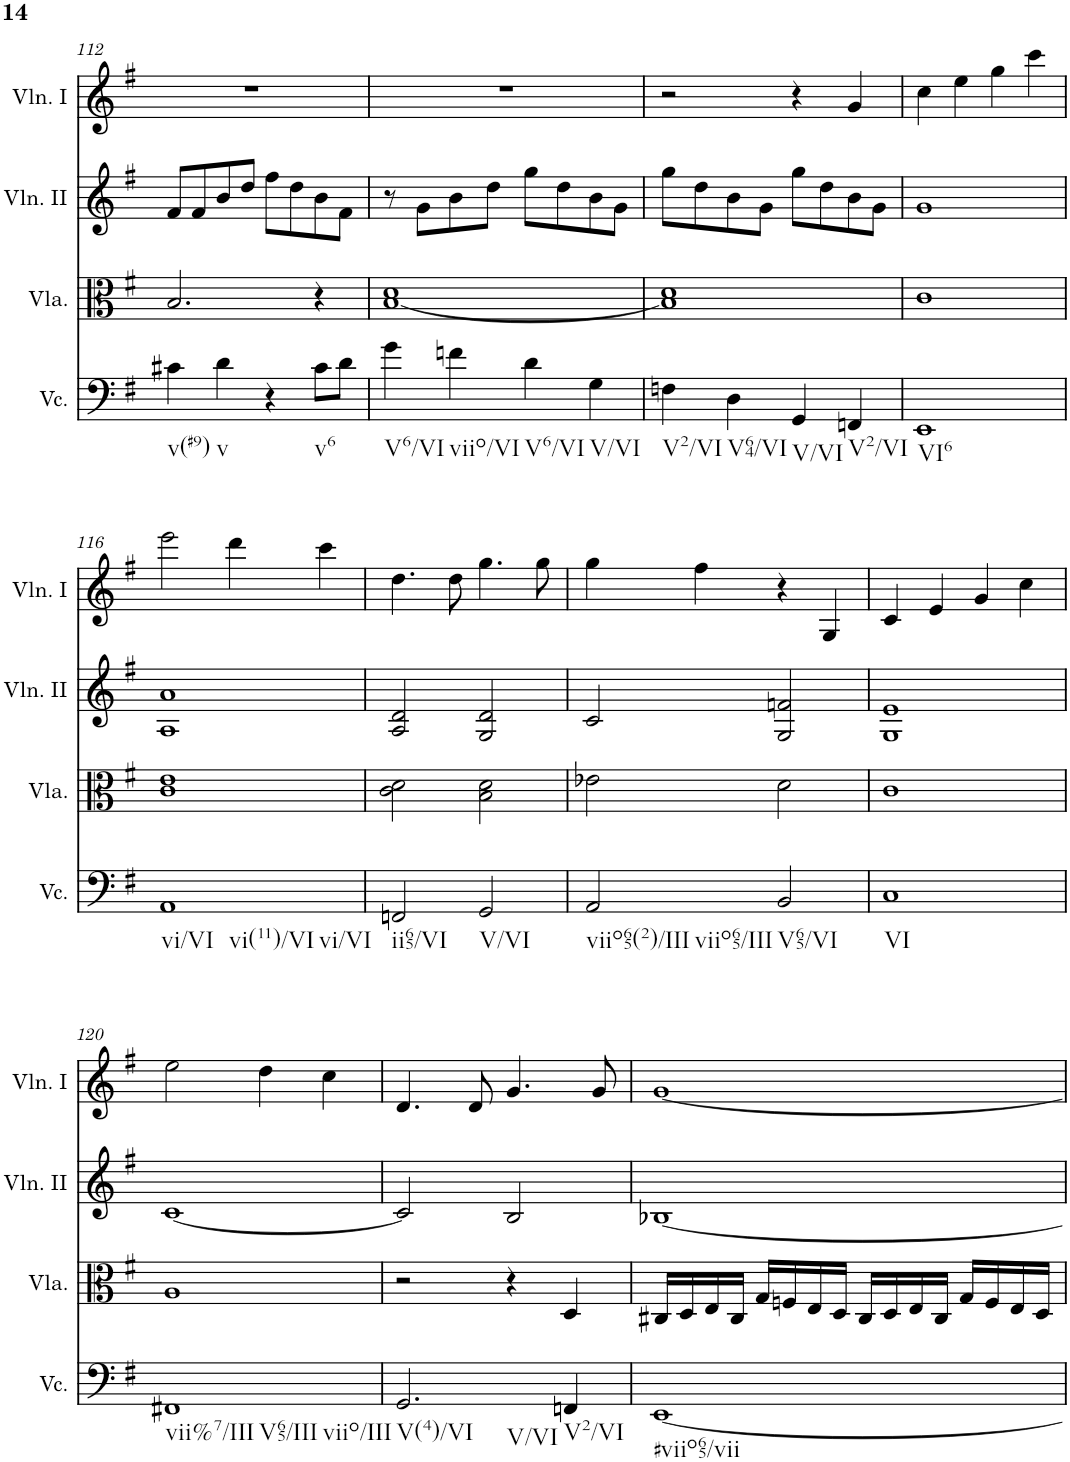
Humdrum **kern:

**kern	**kern	**kern	**kern
*part4	*part3	*part2	*part1
*staff4	*staff3	*staff2	*staff1
*I"Violoncello	*I"Viola	*I"Violino II	*I"Violino I
*I'Vc.	*I'Vla.	*I'Vln. II	*I'Vln. I
!!LO:PB:g=z
*clefF4	*clefC3	*clefG2	*clefG2
*k[f#]	*k[f#]	*k[f#]	*k[f#]
*M4/4	*M4/4	*M4/4	*M4/4
=112	=112	=112	=112
!LO:TX:b:t=v(#9)	!	!	!
4c#X\	2.B/	8f#/L	1r
.	.	8f#/	.
!LO:TX:b:t=v	!	!	!
4d\	.	8b/	.
.	.	8dd/J	.
4r	.	8ff#\L	.
.	.	8dd\	.
!LO:TX:b:t=v6	!	!	!
8c#\L	4r	8b\	.
8d\J	.	8f#\J	.
=113	=113	=113	=113
!LO:TX:b:t=V6/VI	!	!	!
4g\	[1B 1d	8r	1r
.	.	8g\L	.
!LO:TX:b:t=viio/VI	!	!	!
4fn\	.	8b\	.
.	.	8dd\J	.
!LO:TX:b:t=V6/VI	!	!	!
4d\	.	8gg\L	.
.	.	8dd\	.
!LO:TX:b:t=V/VI	!	!	!
4G\	.	8b\	.
.	.	8g\J	.
=114	=114	=114	=114
!LO:TX:b:t=V2/VI	!	!	!
4Fn\	1B] 1d	8gg\L	2r
.	.	8dd\	.
!LO:TX:b:t=V64/VI	!	!	!
4D\	.	8b\	.
.	.	8g\J	.
!LO:TX:b:t=V/VI	!	!	!
4GG/	.	8gg\L	4r
.	.	8dd\	.
!LO:TX:b:t=V2/VI	!	!	!
4FFn/	.	8b\	4g/
.	.	8g\J	.
=115	=115	=115	=115
!LO:TX:b:t=VI6	!	!	!
1EE	1c	1g	4cc\
.	.	.	4ee\
.	.	.	4gg\
.	.	.	4ccc\
!!LO:LB:g=z
=116	=116	=116	=116
!LO:TX:b:t=vi/VI	!	!	!
!LO:TX:b:t=vi(11)/VI	!	!	!
!LO:TX:b:t=vi/VI	!	!	!
1AA	1c 1e	1A 1a	2eee\
.	.	.	4ddd\
.	.	.	4ccc\
=117	=117	=117	=117
!LO:TX:b:t=ii65/VI	!	!	!
2FFn/	2c\ 2d\	2A/ 2d/	4.dd\
.	.	.	8dd\
!LO:TX:b:t=V/VI	!	!	!
2GG/	2B\ 2d\	2G/ 2d/	4.gg\
.	.	.	8gg\
=118	=118	=118	=118
!LO:TX:b:t=viio65(2)/III	!	!	!
!LO:TX:b:t=viio65/III	!	!	!
2AA/	2e-X\	2c/	4gg\
.	.	.	4ff#\
!LO:TX:b:t=V65/VI	!	!	!
2BB/	2d\	2G/ 2fn/	4r
.	.	.	4G/
=119	=119	=119	=119
!LO:TX:b:t=VI	!	!	!
1C	1c	1G 1e	4c/
.	.	.	4e/
.	.	.	4g/
.	.	.	4cc\
!!LO:LB:g=z
=120	=120	=120	=120
!LO:TX:b:t=vii%7/III	!	!	!
!LO:TX:b:t=V65/III	!	!	!
!LO:TX:b:t=viio/III	!	!	!
1FF#X	1A	[1c	2ee\
.	.	.	4dd\
.	.	.	4cc\
=121	=121	=121	=121
!LO:TX:b:t=V(4)/VI	!	!	!
!LO:TX:b:t=V/VI	!	!	!
2.GG/	2r	2c/]	4.d/
.	.	.	8d/
.	4r	2B/	4.g/
!LO:TX:b:t=V2/VI	!	!	!
4FFn/	4D/	.	.
.	.	.	8g/
=122	=122	=122	=122
!LO:TX:b:t=#viio65/vii	!	!	!
[1EE	16C#X/LL	[1B-X	[1g
.	16D/	.	.
.	16E/	.	.
.	16C#/JJ	.	.
.	16G/LL	.	.
.	16Fn/	.	.
.	16E/	.	.
.	16D/JJ	.	.
.	16C#/LL	.	.
.	16D/	.	.
.	16E/	.	.
.	16C#/JJ	.	.
.	16G/LL	.	.
.	16F/	.	.
.	16E/	.	.
.	16D/JJ	.	.
=	=	=	=
*-	*-	*-	*-
